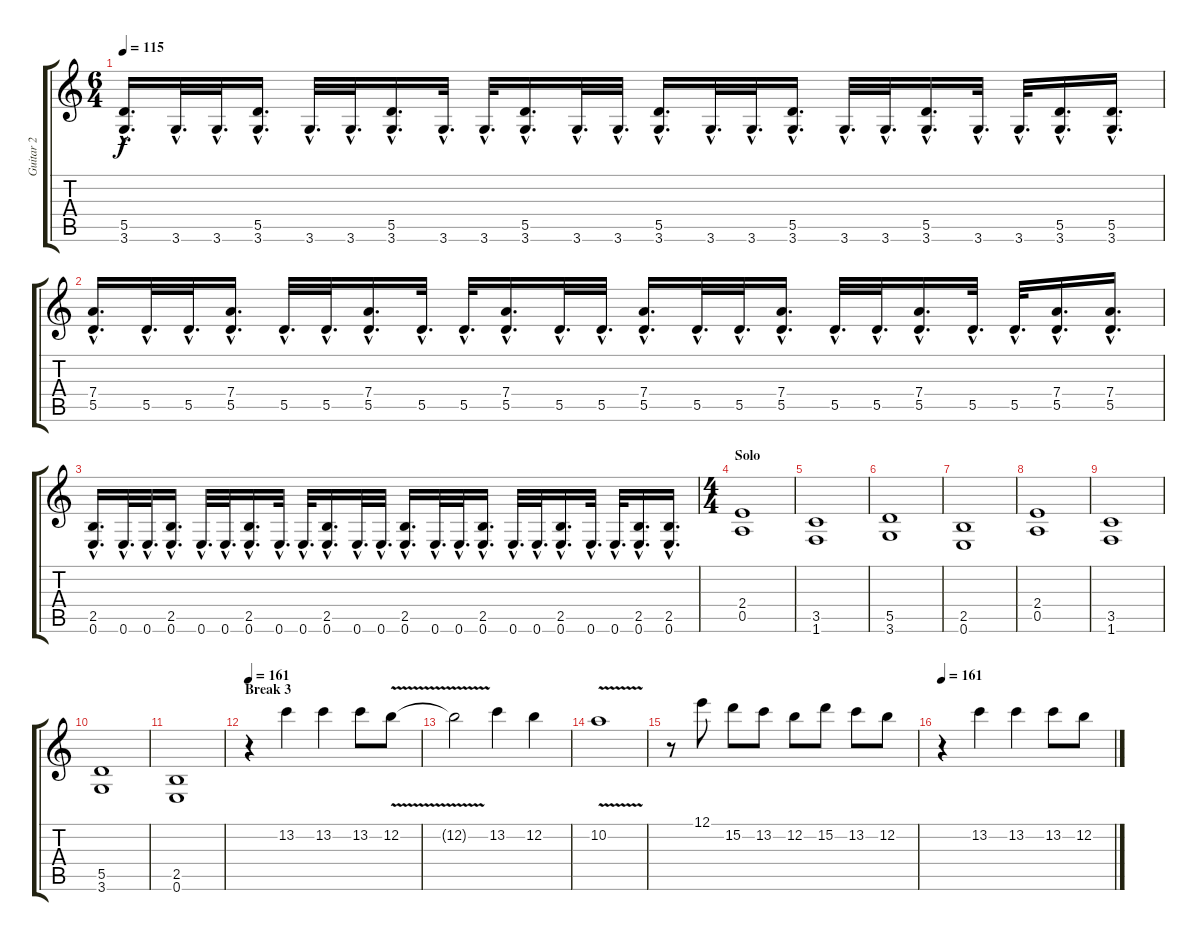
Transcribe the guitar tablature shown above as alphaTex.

\track ("Guitar 2" "Guitar 2") {instrument distortionguitar}
\staff {score tabs}
\tuning (E4 B3 G3 D3 A2 E2) {hide}
\ts (6 4)
\tempo 115
\clef g2
\ks c
(5.5{hac} 3.6{hac}).16{d dy f} 3.6{hac}.32{d} 3.6{hac}.32{d} (5.5{hac} 3.6{hac}).16{d} 3.6{hac}.32{d} 3.6{hac}.32{d} (5.5{hac} 3.6{hac}).16{d} 3.6{hac}.32{d} 3.6{hac}.32{d} (5.5{hac} 3.6{hac}).16{d} 3.6{hac}.32{d} 3.6{hac}.32{d} (5.5{hac} 3.6{hac}).16{d} 3.6{hac}.32{d} 3.6{hac}.32{d} (5.5{hac} 3.6{hac}).16{d} 3.6{hac}.32{d} 3.6{hac}.32{d} (5.5{hac} 3.6{hac}).16{d} 3.6{hac}.32{d} 3.6{hac}.32{d} (5.5{hac} 3.6{hac}).16{d} (5.5{hac} 3.6{hac}).16{d} |
(7.4{hac} 5.5{hac}).16{d} 5.5{hac}.32{d} 5.5{hac}.32{d} (7.4{hac} 5.5{hac}).16{d} 5.5{hac}.32{d} 5.5{hac}.32{d} (7.4{hac} 5.5{hac}).16{d} 5.5{hac}.32{d} 5.5{hac}.32{d} (7.4{hac} 5.5{hac}).16{d} 5.5{hac}.32{d} 5.5{hac}.32{d} (7.4{hac} 5.5{hac}).16{d} 5.5{hac}.32{d} 5.5{hac}.32{d} (7.4{hac} 5.5{hac}).16{d} 5.5{hac}.32{d} 5.5{hac}.32{d} (7.4{hac} 5.5{hac}).16{d} 5.5{hac}.32{d} 5.5{hac}.32{d} (7.4{hac} 5.5{hac}).16{d} (7.4{hac} 5.5{hac}).16{d} |
(2.5{hac} 0.6{hac}).16{d} 0.6{hac}.32{d} 0.6{hac}.32{d} (2.5{hac} 0.6{hac}).16{d} 0.6{hac}.32{d} 0.6{hac}.32{d} (2.5{hac} 0.6{hac}).16{d} 0.6{hac}.32{d} 0.6{hac}.32{d} (2.5{hac} 0.6{hac}).16{d} 0.6{hac}.32{d} 0.6{hac}.32{d} (2.5{hac} 0.6{hac}).16{d} 0.6{hac}.32{d} 0.6{hac}.32{d} (2.5{hac} 0.6{hac}).16{d} 0.6{hac}.32{d} 0.6{hac}.32{d} (2.5{hac} 0.6{hac}).16{d} 0.6{hac}.32{d} 0.6{hac}.32{d} (2.5{hac} 0.6{hac}).16{d} (2.5{hac} 0.6{hac}).16{d} |
\ts (4 4)
\section ("" "Solo")
(2.4 0.5).1 |
(3.5 1.6).1 |
(5.5 3.6).1 |
(2.5 0.6).1 |
(2.4 0.5).1 |
(3.5 1.6).1 |
(5.5 3.6).1 |
(2.5 0.6).1 |
\section ("" "Break 3")
\tempo 161
r.4 13.2.4 13.2.4 13.2.8 12.2{v}.8 |
12.2{t}.2 13.2.4 12.2.4 |
10.2{v}.1 |
r.8 12.1.8 15.2.8 13.2.8 12.2.8 15.2.8 13.2.8 12.2.8 |
\tempo 161
r.4 13.2.4 13.2.4 13.2.8 12.2.8
